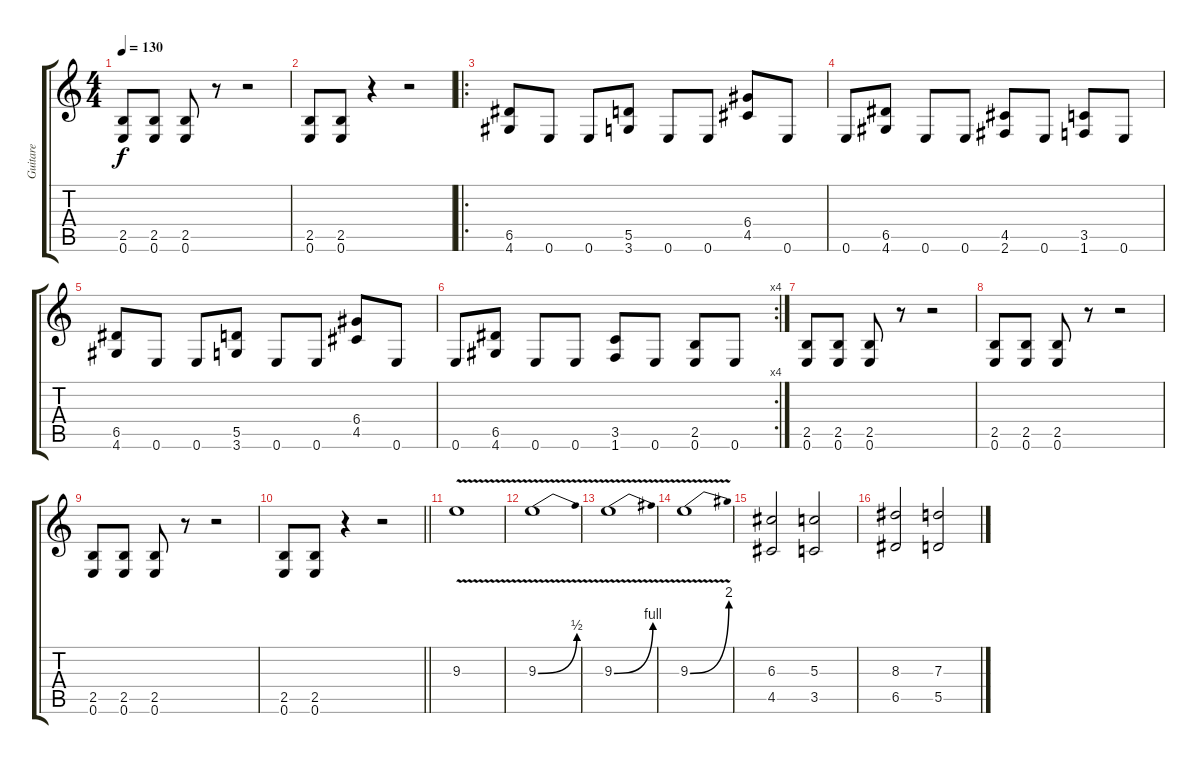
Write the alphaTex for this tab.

\track ("Guitare" "Guitare") {instrument distortionguitar}
\staff {score tabs}
\tuning (E4 B3 G3 D3 A2 E2) {hide}
\ts (4 4)
\tempo 130
\clef g2
\ks c
(2.5 0.6).8{dy f} (2.5 0.6).8 (2.5 0.6).8 r.8 r.2 |
(2.5 0.6).8 (2.5 0.6).8 r.4 r.2 |
\ro
(6.5 4.6).8 0.6.8 0.6.8 (5.5 3.6).8 0.6.8 0.6.8 (6.4 4.5).8 0.6.8 |
0.6.8 (6.5 4.6).8 0.6.8 0.6.8 (4.5 2.6).8 0.6.8 (3.5 1.6).8 0.6.8 |
(6.5 4.6).8 0.6.8 0.6.8 (5.5 3.6).8 0.6.8 0.6.8 (6.4 4.5).8 0.6.8 |
\rc 4
0.6.8 (6.5 4.6).8 0.6.8 0.6.8 (3.5 1.6).8 0.6.8 (2.5 0.6).8 0.6.8 |
(2.5 0.6).8 (2.5 0.6).8 (2.5 0.6).8 r.8 r.2 |
(2.5 0.6).8 (2.5 0.6).8 (2.5 0.6).8 r.8 r.2 |
(2.5 0.6).8 (2.5 0.6).8 (2.5 0.6).8 r.8 r.2 |
\barLineRight lightlight
(2.5 0.6).8 (2.5 0.6).8 r.4 r.2 |
9.3{v}.1 |
9.3{be (bend 0 0 60 2) v}.1 |
9.3{be (bend 0 0 60 4) v}.1 |
9.3{be (bend 0 0 60 8) v}.1 |
(6.3 4.5).2 (5.3 3.5).2 |
(8.3 6.5).2 (7.3 5.5).2
